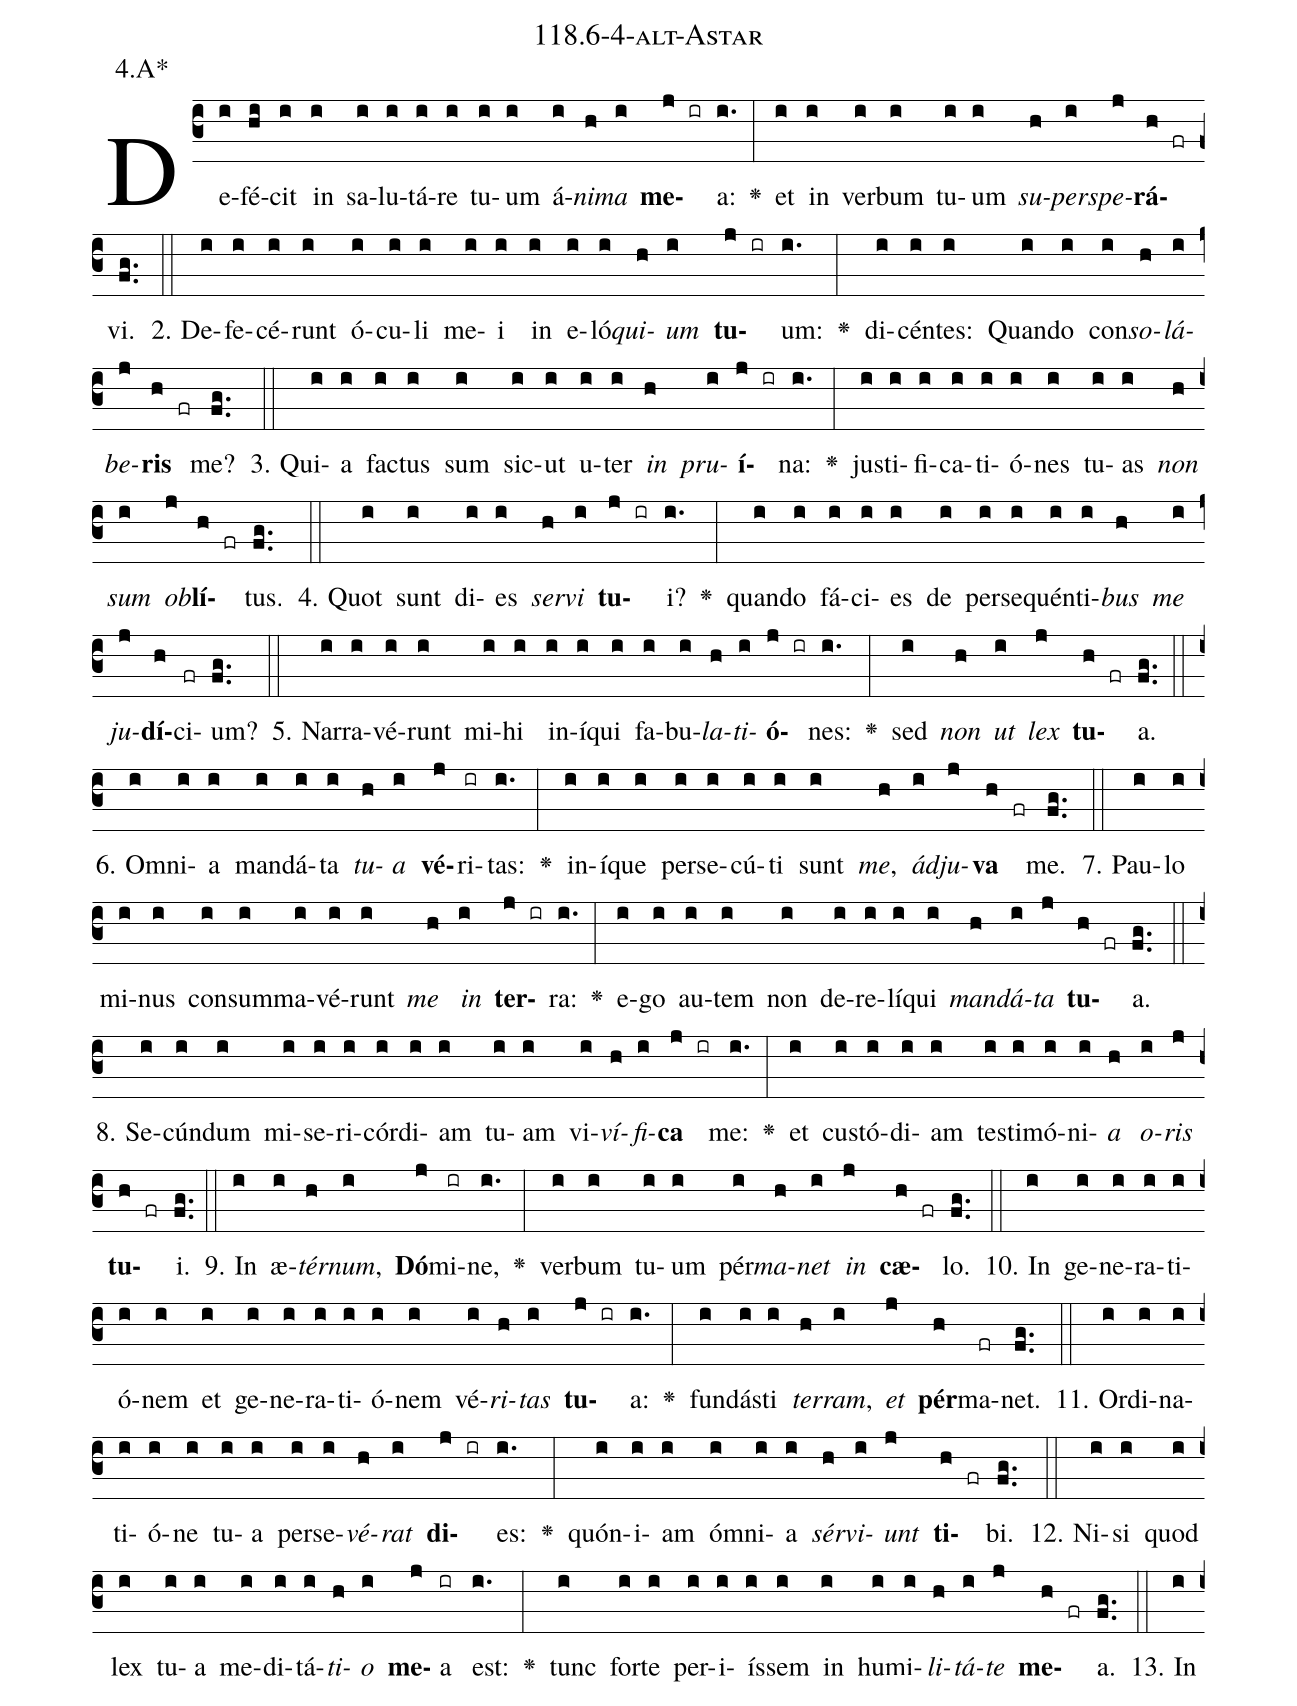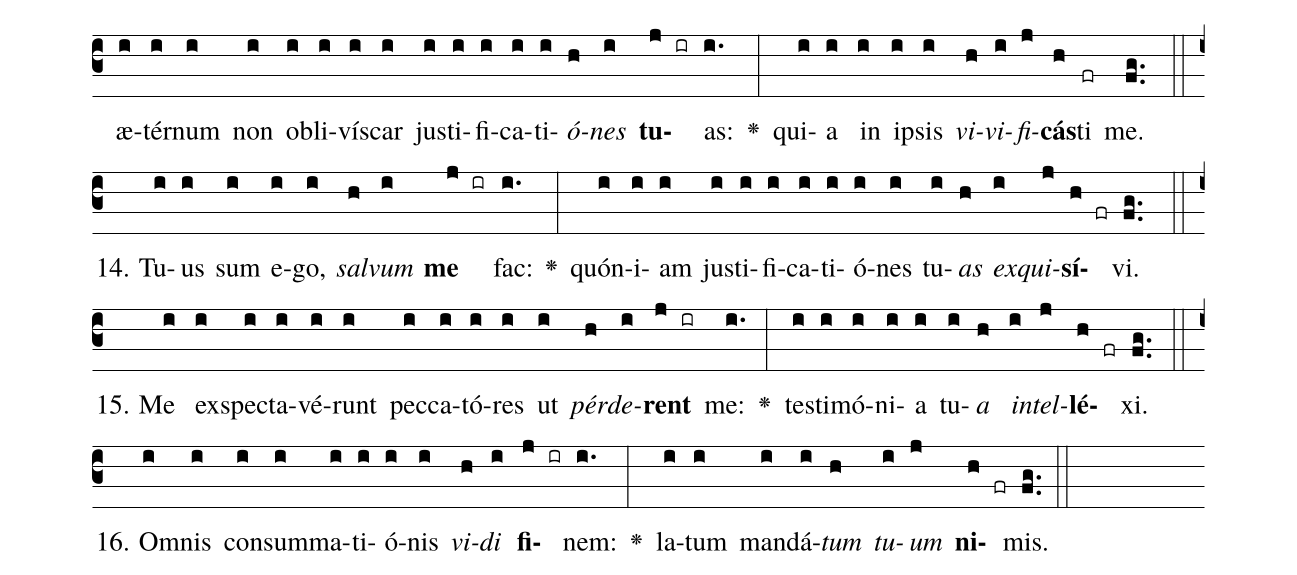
name: 118.6-4-alt-Astar;
annotation: 4.A*;
%%
(c3)De(i)fé(hi)cit(i) in(i) sa(i)lu(i)tá(i)re(i) tu(i)um(i) á(i)<i>ni</i>(h)<i>ma</i>(i) <b>me</b>(j ir)a:(i.) <v>\greheightstar</v>(:) et(i) in(i) ver(i)bum(i) tu(i)um(i) <i>su</i>(h)<i>per</i>(i)<i>spe</i>(j)<b>rá</b>(h fr)vi.(fg..) (::)
2. De(i)fe(i)cé(i)runt(i) ó(i)cu(i)li(i) me(i)i(i) in(i) e(i)ló(i)<i>qui</i>(h)<i>um</i>(i) <b>tu</b>(j ir)um:(i.) <v>\greheightstar</v>(:) di(i)cén(i)tes:(i) Quan(i)do(i) con(i)<i>so</i>(h)<i>lá</i>(i)<i>be</i>(j)<b>ris</b>(h fr) me?(fg..) (::)
3. Qui(i)a(i) fac(i)tus(i) sum(i) sic(i)ut(i) u(i)ter(i) <i>in</i>(h) <i>pru</i>(i)<b>í</b>(j ir)na:(i.) <v>\greheightstar</v>(:) jus(i)ti(i)fi(i)ca(i)ti(i)ó(i)nes(i) tu(i)as(i) <i>non</i>(h) <i>sum</i>(i) <i>ob</i>(j)<b>lí</b>(h fr)tus.(fg..) (::)
4. Quot(i) sunt(i) di(i)es(i) <i>ser</i>(h)<i>vi</i>(i) <b>tu</b>(j ir)i?(i.) <v>\greheightstar</v>(:) quan(i)do(i) fá(i)ci(i)es(i) de(i) per(i)se(i)quén(i)ti(i)<i>bus</i>(h) <i>me</i>(i) <i>ju</i>(j)<b>dí</b>(h)ci(fr)um?(fg..) (::)
5. Nar(i)ra(i)vé(i)runt(i) mi(i)hi(i) in(i)í(i)qui(i) fa(i)bu(i)<i>la</i>(h)<i>ti</i>(i)<b>ó</b>(j ir)nes:(i.) <v>\greheightstar</v>(:) sed(i) <i>non</i>(h) <i>ut</i>(i) <i>lex</i>(j) <b>tu</b>(h fr)a.(fg..) (::)
6. Om(i)ni(i)a(i) man(i)dá(i)ta(i) <i>tu</i>(h)<i>a</i>(i) <b>vé</b>(j)ri(ir)tas:(i.) <v>\greheightstar</v>(:) in(i)í(i)que(i) per(i)se(i)cú(i)ti(i) sunt(i) <i>me</i>,(h) <i>ád</i>(i)<i>ju</i>(j)<b>va</b>(h fr) me.(fg..) (::)
7. Pau(i)lo(i) mi(i)nus(i) con(i)sum(i)ma(i)vé(i)runt(i) <i>me</i>(h) <i>in</i>(i) <b>ter</b>(j ir)ra:(i.) <v>\greheightstar</v>(:) e(i)go(i) au(i)tem(i) non(i) de(i)re(i)lí(i)qui(i) <i>man</i>(h)<i>dá</i>(i)<i>ta</i>(j) <b>tu</b>(h fr)a.(fg..) (::)
8. Se(i)cún(i)dum(i) mi(i)se(i)ri(i)cór(i)di(i)am(i) tu(i)am(i) vi(i)<i>ví</i>(h)<i>fi</i>(i)<b>ca</b>(j ir) me:(i.) <v>\greheightstar</v>(:) et(i) cus(i)tó(i)di(i)am(i) tes(i)ti(i)mó(i)ni(i)<i>a</i>(h) <i>o</i>(i)<i>ris</i>(j) <b>tu</b>(h fr)i.(fg..) (::)
9. In(i) æ(i)<i>tér</i>(h)<i>num</i>,(i) <b>Dó</b>(j)mi(ir)ne,(i.) <v>\greheightstar</v>(:) ver(i)bum(i) tu(i)um(i) pér(i)<i>ma</i>(h)<i>net</i>(i) <i>in</i>(j) <b>cæ</b>(h fr)lo.(fg..) (::)
10. In(i) ge(i)ne(i)ra(i)ti(i)ó(i)nem(i) et(i) ge(i)ne(i)ra(i)ti(i)ó(i)nem(i) vé(i)<i>ri</i>(h)<i>tas</i>(i) <b>tu</b>(j ir)a:(i.) <v>\greheightstar</v>(:) fun(i)dás(i)ti(i) <i>ter</i>(h)<i>ram</i>,(i) <i>et</i>(j) <b>pér</b>(h)ma(fr)net.(fg..) (::)
11. Or(i)di(i)na(i)ti(i)ó(i)ne(i) tu(i)a(i) per(i)se(i)<i>vé</i>(h)<i>rat</i>(i) <b>di</b>(j ir)es:(i.) <v>\greheightstar</v>(:) quón(i)i(i)am(i) óm(i)ni(i)a(i) <i>sér</i>(h)<i>vi</i>(i)<i>unt</i>(j) <b>ti</b>(h fr)bi.(fg..) (::)
12. Ni(i)si(i) quod(i) lex(i) tu(i)a(i) me(i)di(i)tá(i)<i>ti</i>(h)<i>o</i>(i) <b>me</b>(j)a(ir) est:(i.) <v>\greheightstar</v>(:) tunc(i) for(i)te(i) per(i)i(i)ís(i)sem(i) in(i) hu(i)mi(i)<i>li</i>(h)<i>tá</i>(i)<i>te</i>(j) <b>me</b>(h fr)a.(fg..) (::)
13. In(i) æ(i)tér(i)num(i) non(i) ob(i)li(i)vís(i)car(i) jus(i)ti(i)fi(i)ca(i)ti(i)<i>ó</i>(h)<i>nes</i>(i) <b>tu</b>(j ir)as:(i.) <v>\greheightstar</v>(:) qui(i)a(i) in(i) ip(i)sis(i) <i>vi</i>(h)<i>vi</i>(i)<i>fi</i>(j)<b>cás</b>(h)ti(fr) me.(fg..) (::)
14. Tu(i)us(i) sum(i) e(i)go,(i) <i>sal</i>(h)<i>vum</i>(i) <b>me</b>(j ir) fac:(i.) <v>\greheightstar</v>(:) quón(i)i(i)am(i) jus(i)ti(i)fi(i)ca(i)ti(i)ó(i)nes(i) tu(i)<i>as</i>(h) <i>ex</i>(i)<i>qui</i>(j)<b>sí</b>(h fr)vi.(fg..) (::)
15. Me(i) ex(i)spec(i)ta(i)vé(i)runt(i) pec(i)ca(i)tó(i)res(i) ut(i) <i>pér</i>(h)<i>de</i>(i)<b>rent</b>(j ir) me:(i.) <v>\greheightstar</v>(:) tes(i)ti(i)mó(i)ni(i)a(i) tu(i)<i>a</i>(h) <i>in</i>(i)<i>tel</i>(j)<b>lé</b>(h fr)xi.(fg..) (::)
16. Om(i)nis(i) con(i)sum(i)ma(i)ti(i)ó(i)nis(i) <i>vi</i>(h)<i>di</i>(i) <b>fi</b>(j ir)nem:(i.) <v>\greheightstar</v>(:) la(i)tum(i) man(i)dá(i)<i>tum</i>(h) <i>tu</i>(i)<i>um</i>(j) <b>ni</b>(h fr)mis.(fg..) (::)
